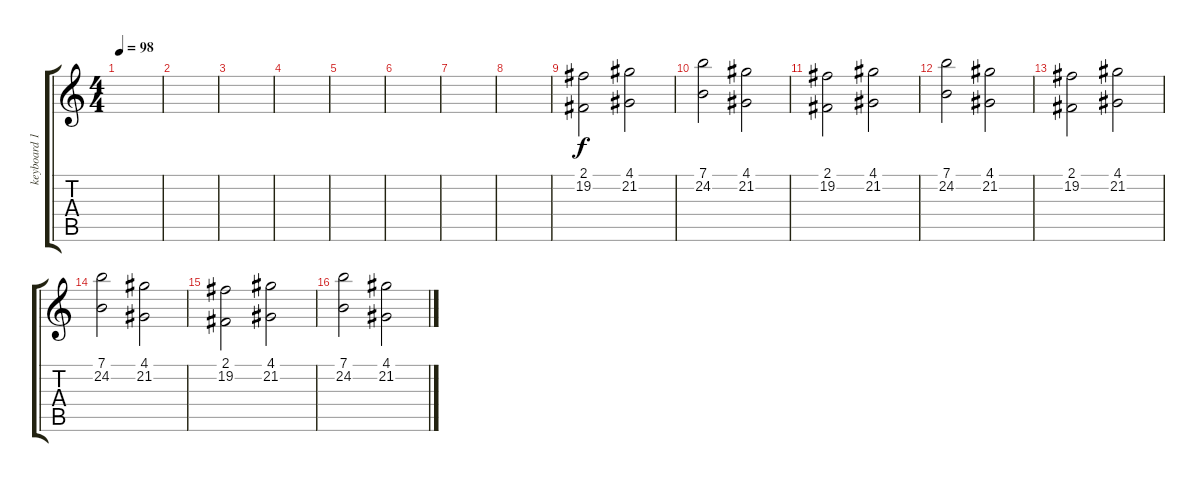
\track ("keyboard 1" "keyboard 1") {instrument pad4choir}
\staff {score tabs}
\tuning (E4 B3 G3 D3 A2 E2) {hide}
\ts (4 4)
\tempo 98
\clef g2
\ks c
|
|
|
|
|
|
|
|
(2.1 19.2).2{volume 11 instrument synthstrings1} (4.1 21.2).2 |
(7.1 24.2).2 (4.1 21.2).2 |
(2.1 19.2).2 (4.1 21.2).2 |
(7.1 24.2).2 (4.1 21.2).2 |
(2.1 19.2).2 (4.1 21.2).2 |
(7.1 24.2).2 (4.1 21.2).2 |
(2.1 19.2).2 (4.1 21.2).2 |
(7.1 24.2).2 (4.1 21.2).2
